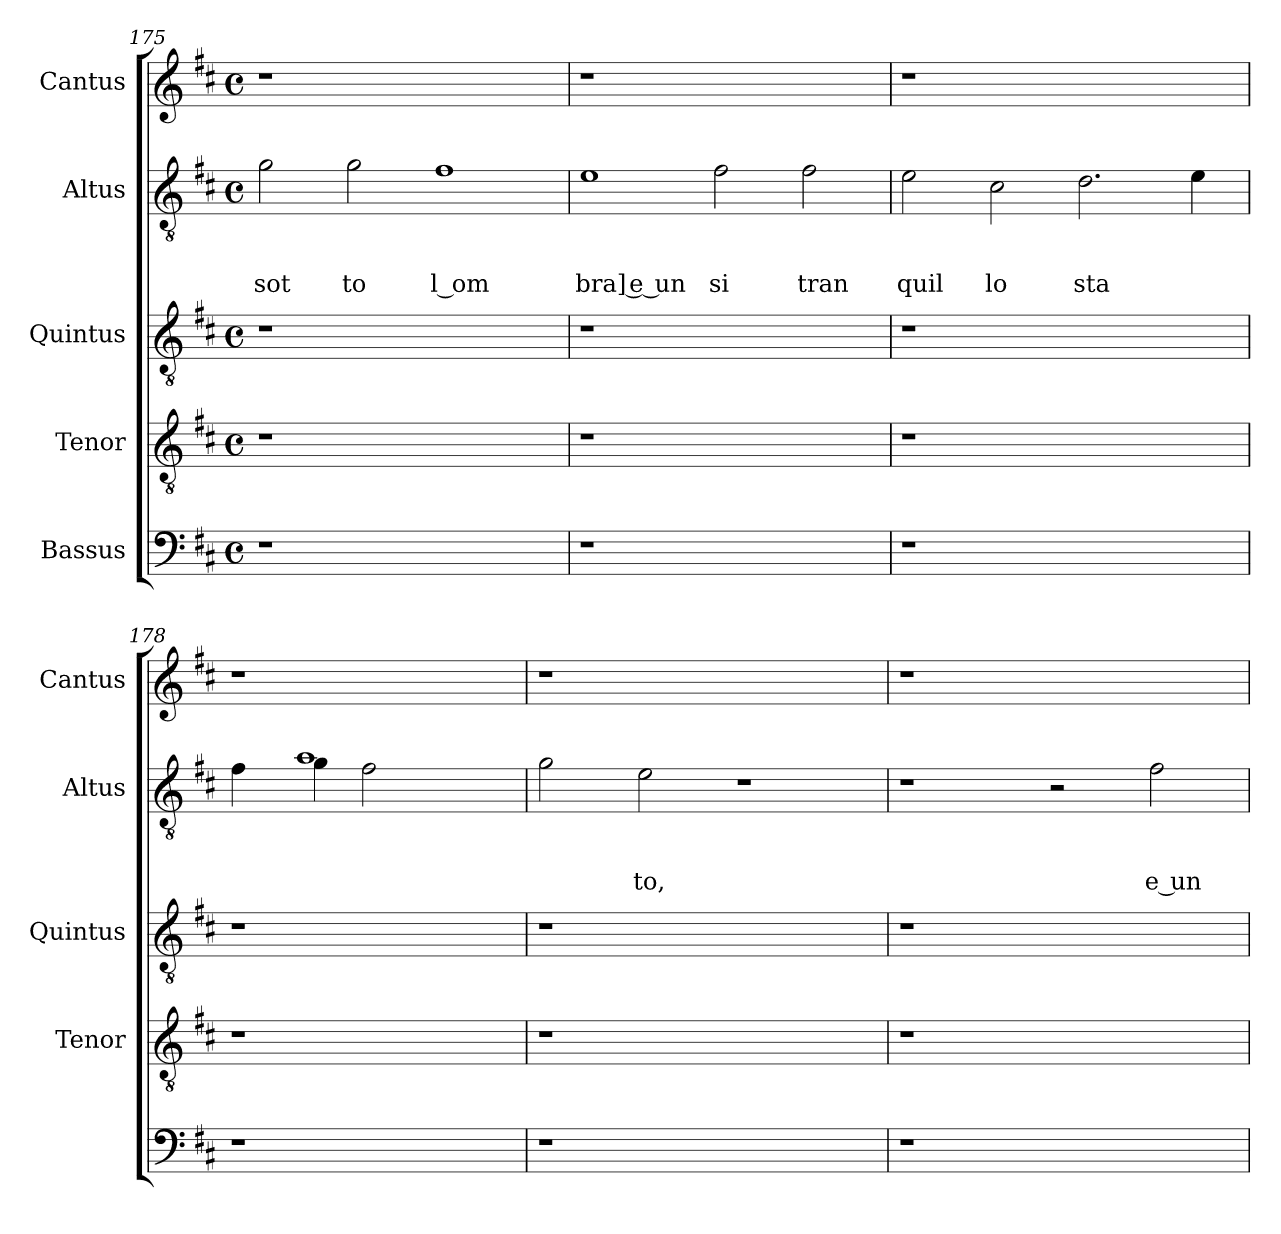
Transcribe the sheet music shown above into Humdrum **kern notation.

**kern	**kern	**kern	**kern	**text	**text	**text	**kern
*part5	*part4	*part3	*part2	*part2	*part2	*part2	*part1
*staff5	*staff4	*staff3	*staff2	*staff2	*staff2	*staff2	*staff1
*I"Bassus	*I"Tenor	*I"Quintus	*I"Altus	*	*	*	*I"Cantus
*	*I'Tenor	*I'Quintus	*I'Altus	*	*	*	*I'Cantus
*clefF4	*clefGv2	*clefGv2	*clefGv2	*	*	*	*clefG2
*k[f#c#]	*k[f#c#]	*k[f#c#]	*k[f#c#]	*	*	*	*k[f#c#]
*D:	*D:	*D:	*D:	*	*	*	*D:
*M4/4	*M4/4	*M4/4	*M4/4	*	*	*	*M4/4
*met(c)	*met(c)	*met(c)	*met(c)	*	*	*	*met(c)
=175	=175	=175	=175	=175	=175	=175	=175
!	!	!	!	!	!	!LO:LY:b	!
1r	1r	1r	2g\	.	.	sot	1r
!	!	!	!	!	!	!LO:LY:b	!
.	.	.	2g\	.	.	to	.
!	!	!	!	!	!	!LO:LY:b:rj	!
1ryy	1ryy	1ryy	1f#	.	.	l om	1ryy
=176	=176	=176	=176	=176	=176	=176	=176
!	!	!	!	!	!	!LO:LY:b:rj	!
1r	1r	1r	1e	.	.	bra] e un	1r
!	!	!	!	!	!	!LO:LY:b	!
1ryy	1ryy	1ryy	2f#\	.	.	si	1ryy
!	!	!	!	!	!	!LO:LY:b	!
.	.	.	2f#\	.	.	tran	.
=177	=177	=177	=177	=177	=177	=177	=177
!	!	!	!	!	!	!LO:LY:b	!
1r	1r	1r	2e\	.	.	quil	1r
!	!	!	!	!	!	!LO:LY:b	!
.	.	.	2c#\	.	.	lo	.
!	!	!	!	!	!	!LO:LY:b	!
1ryy	1ryy	1ryy	2.d\	.	.	sta	1ryy
.	.	.	4e\	.	.	.	.
!!LO:LB:g=z
=178	=178	=178	=178	=178	=178	=178	=178
*	*	*	*^	*	*	*	*
1r	1r	1r	4ryy	4f#\	.	.	.	1r
.	.	.	1a	4g\	.	.	.	.
.	.	.	.	2f#\	.	.	.	.
4ryy	4ryy	4ryy	.	4ryy	.	.	.	4ryy
*	*	*	*v	*v	*	*	*	*
=179	=179	=179	=179	=179	=179	=179	=179
1r	1r	1r	2g\	.	.	.	1r
!	!	!	!	!	!	!LO:LY:b	!
.	.	.	2e\	.	.	to,	.
1ryy	1ryy	1ryy	1r	.	.	.	1ryy
=180	=180	=180	=180	=180	=180	=180	=180
1r	1r	1r	1r	.	.	.	1r
1ryy	1ryy	1ryy	2r	.	.	.	1ryy
!	!	!	!	!	!	!LO:LY:b:rj	!
.	.	.	2f#\	.	.	e un	.
=	=	=	=	=	=	=	=
*-	*-	*-	*-	*-	*-	*-	*-
